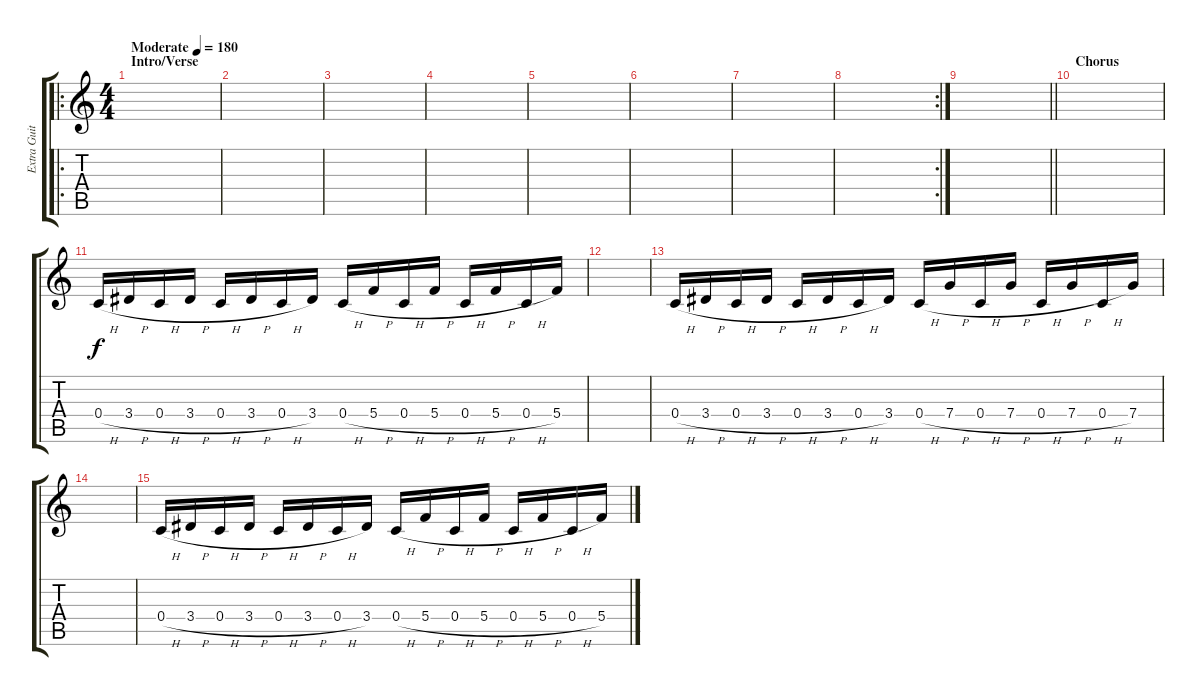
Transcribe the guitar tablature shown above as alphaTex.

\track ("Extra Guitar" "Extra Guit") {instrument distortionguitar}
\staff {score tabs}
\tuning (D4 A3 F3 C3 G2 C2) {hide}
\ro
\ts (4 4)
\section ("" "Intro/Verse")
\tempo (180 "Moderate")
\clef g2
\ks c
|
|
|
|
|
|
|
\rc 2
|
\barLineRight lightlight
|
\section ("" "Chorus")
|
0.4{h}.16 3.4{h}.16 0.4{h}.16 3.4{h}.16 0.4{h}.16 3.4{h}.16 0.4{h}.16 3.4.16 0.4{h}.16 5.4{h}.16 0.4{h}.16 5.4{h}.16 0.4{h}.16 5.4{h}.16 0.4{h}.16 5.4.16 |
|
0.4{h}.16 3.4{h}.16 0.4{h}.16 3.4{h}.16 0.4{h}.16 3.4{h}.16 0.4{h}.16 3.4.16 0.4{h}.16 7.4{h}.16 0.4{h}.16 7.4{h}.16 0.4{h}.16 7.4{h}.16 0.4{h}.16 7.4.16 |
|
0.4{h}.16 3.4{h}.16 0.4{h}.16 3.4{h}.16 0.4{h}.16 3.4{h}.16 0.4{h}.16 3.4.16 0.4{h}.16 5.4{h}.16 0.4{h}.16 5.4{h}.16 0.4{h}.16 5.4{h}.16 0.4{h}.16 5.4.16
